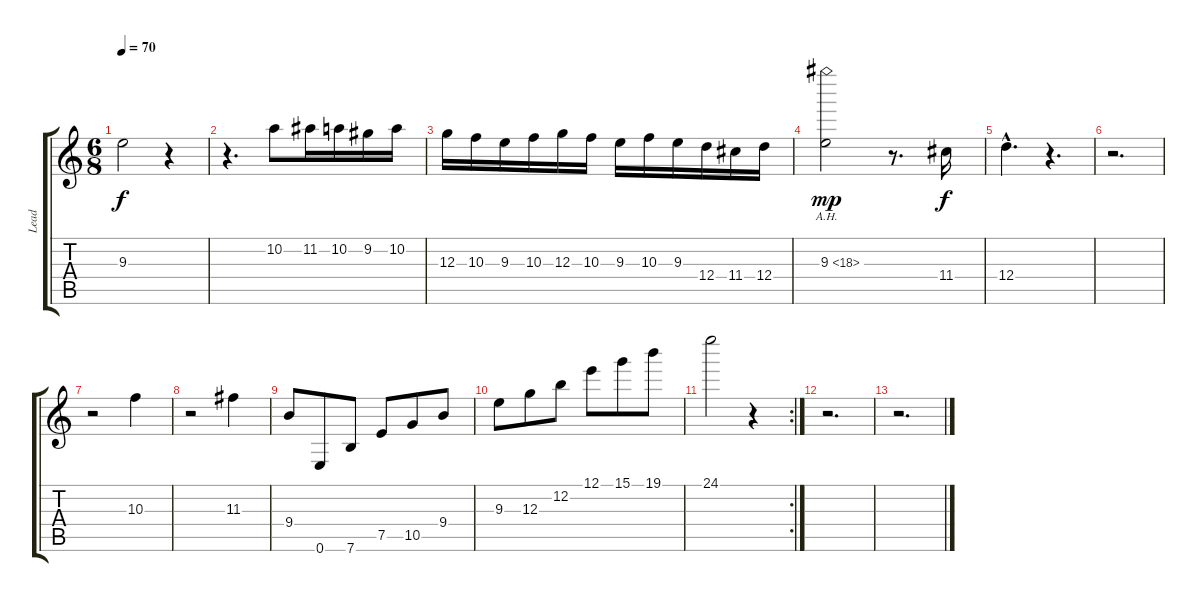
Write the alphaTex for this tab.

\track ("Lead " "Lead ") {instrument overdrivenguitar}
\staff {score tabs}
\tuning (E4 B3 G3 D3 A2 E2) {hide}
\ts (6 8)
\tempo 70
\clef g2
\ks c
9.3.2{dy f} r.4 |
r.4{d} 10.2.8 11.2.16 10.2.16 9.2.16 10.2.16 |
12.3.16 10.3.16 9.3.16 10.3.16 12.3.16 10.3.16 9.3.16 10.3.16 9.3.16 12.4.16 11.4.16 12.4.16 |
9.3{ah 9}.2{dy mp} r.8{d} 11.4.16{dy f} |
12.4{hac}.4{d} r.4{d} |
r.2{d} |
r.2 10.3.4 |
r.2 11.3.4 |
9.4.8 0.6.8 7.6.8 7.5.8 10.5.8 9.4.8 |
9.3.8 12.3.8 12.2.8 12.1.8 15.1.8 19.1.8 |
\rc 2
24.1.2 r.4 |
r.2{d} |
r.2{d}
